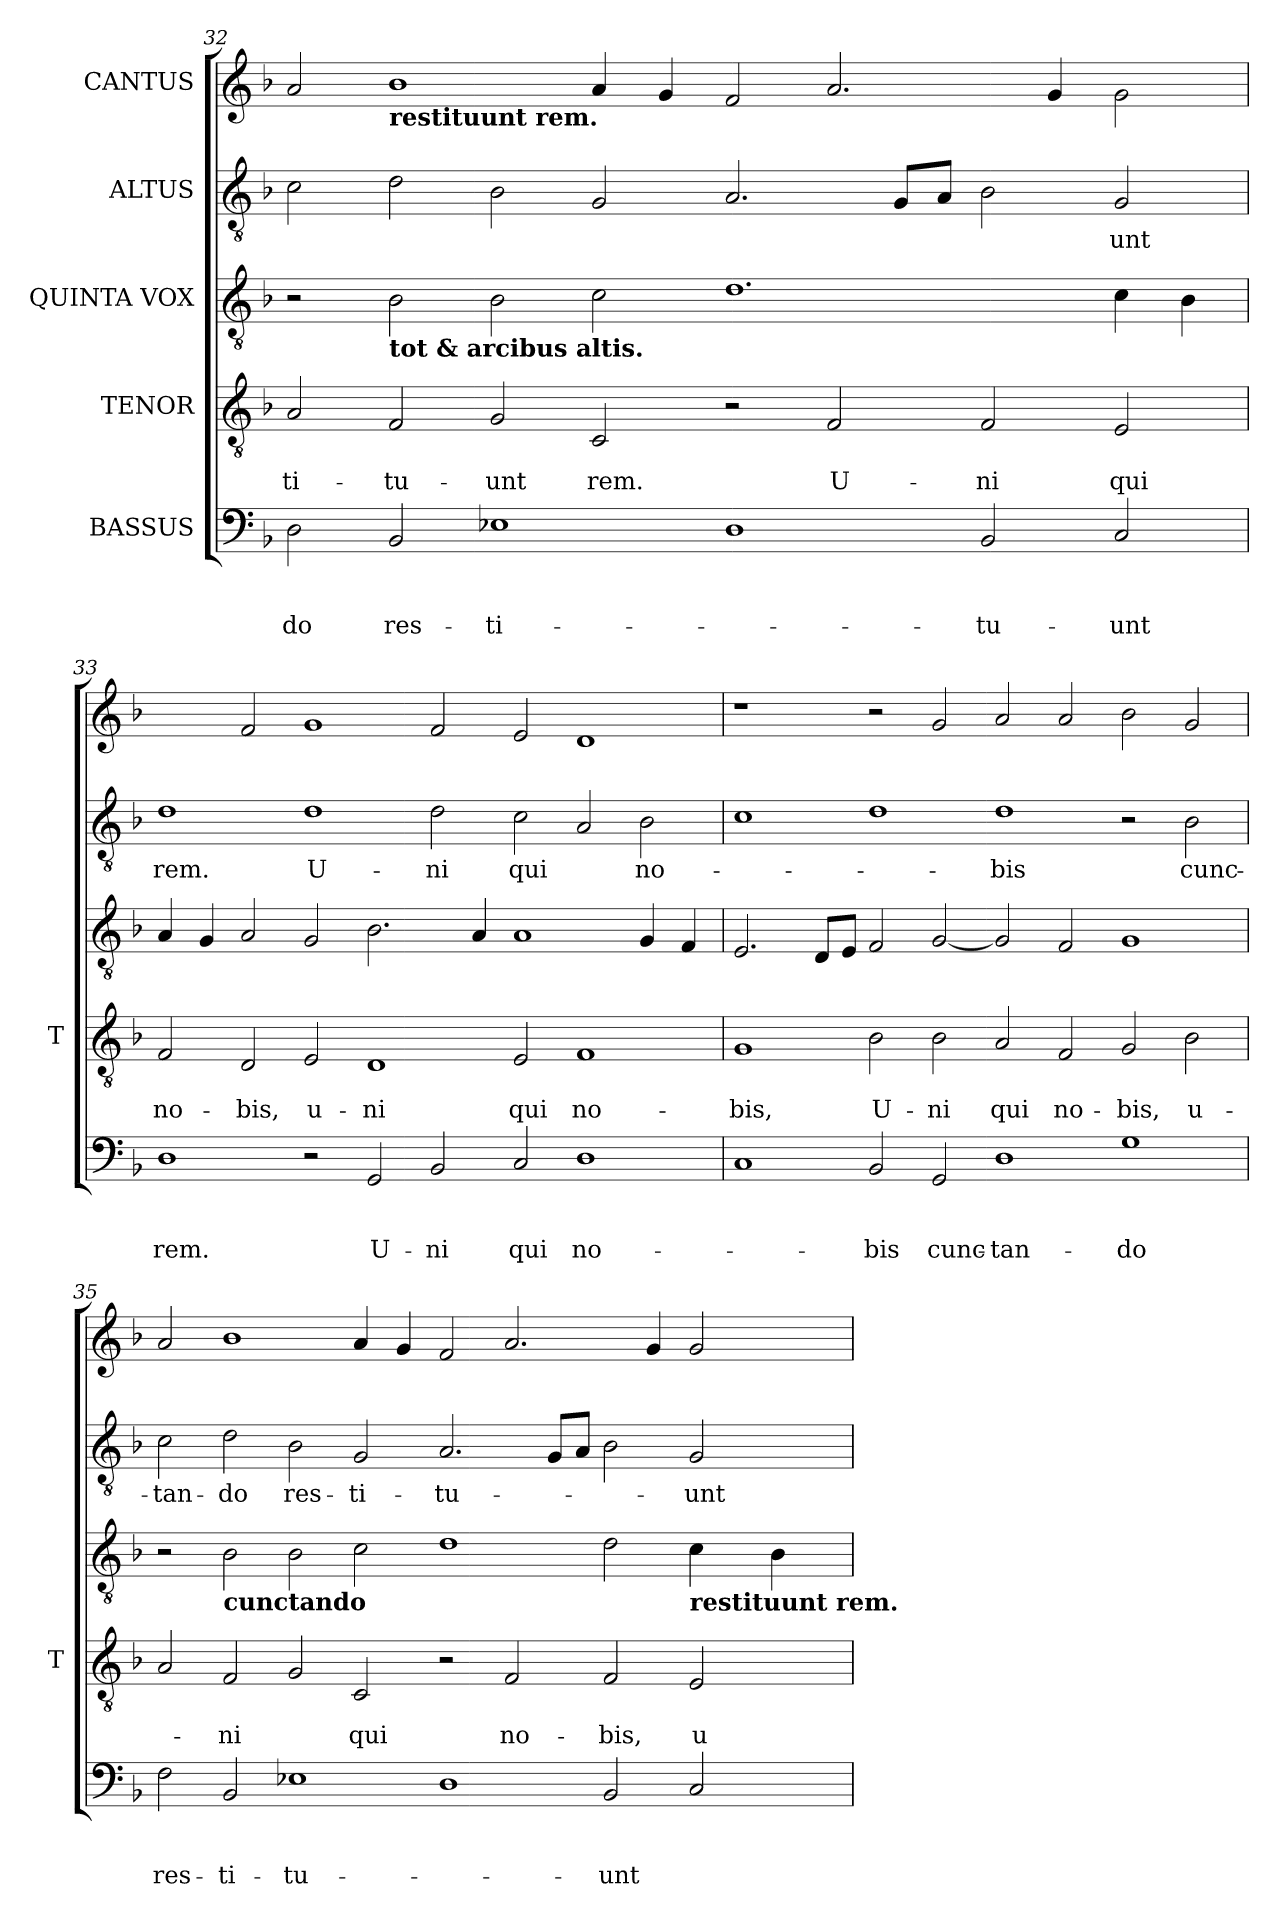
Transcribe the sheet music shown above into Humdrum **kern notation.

**kern	**text	**text	**text	**kern	**text	**text	**kern	**kern	**text	**kern
*part5	*part5	*part5	*part5	*part4	*part4	*part4	*part3	*part2	*part2	*part1
*staff5	*staff5	*staff5	*staff5	*staff4	*staff4	*staff4	*staff3	*staff2	*staff2	*staff1
*I"BASSUS	*	*	*	*I"TENOR	*	*	*I"QUINTA VOX	*I"ALTUS	*	*I"CANTUS
*	*	*	*	*I'T	*	*	*	*	*	*
*clefF4	*	*	*	*clefGv2	*	*	*clefGv2	*clefGv2	*	*clefG2
*k[b-]	*	*	*	*k[b-]	*	*	*k[b-]	*k[b-]	*	*k[b-]
*F:	*	*	*	*F:	*	*	*F:	*F:	*	*F:
=32	=32	=32	=32	=32	=32	=32	=32	=32	=32	=32
2D\	.	.	-do	2A/	.	-ti-	2r	2c\	.	2a/
!	!	!	!	!	!	!	!	!	!	!LO:TX:b:B:t=restituunt rem.
!	!	!	!	!	!	!	!LO:TX:b:B:t=tot & arcibus altis.	!	!	!
2BB-/	.	.	res-	2F/	.	-tu-	2B-\	2d\	.	1b-
1E-X	.	.	-ti-	2G/	.	-unt	2B-\	2B-\	.	.
.	.	.	.	2C/	.	rem.	2c\	2G/	.	4a/
.	.	.	.	.	.	.	.	.	.	4g/
1D	.	.	.	2r	.	.	1.d	2.A/	.	2f/
.	.	.	.	2F/	.	U-	.	.	.	2.a/
.	.	.	.	.	.	.	.	8G/L	.	.
.	.	.	.	.	.	.	.	8A/J	.	.
2BB-/	.	.	-tu-	2F/	.	-ni	.	2B-\	.	.
.	.	.	.	.	.	.	.	.	.	4g/
2C/	.	.	-unt	2E/	.	qui	4c\	2G/	-unt	2g\
.	.	.	.	.	.	.	4B-\	.	.	.
!!LO:LB:g=z
=33	=33	=33	=33	=33	=33	=33	=33	=33	=33	=33
1D	.	.	rem.	2F/	.	no-	4A/	1d	rem.	2g/yy
.	.	.	.	.	.	.	4G/	.	.	.
.	.	.	.	2D/	.	-bis,	2A/	.	.	2f/
2r	.	.	.	2E/	.	u-	2G/	1d	U-	1g
2GG/	.	.	U-	1D	.	-ni	2.B-\	.	.	.
2BB-/	.	.	-ni	.	.	.	.	2d\	-ni	2f/
.	.	.	.	.	.	.	4A/	.	.	.
2C/	.	.	qui	2E/	.	qui	1A	2c\	qui	2e/
1D	.	.	no-	1F	.	no-	.	2A/	.	1d
.	.	.	.	.	.	.	4G/	2B-\	no-	.
.	.	.	.	.	.	.	4F/	.	.	.
=34	=34	=34	=34	=34	=34	=34	=34	=34	=34	=34
1C	.	.	.	1G	.	-bis,	2.E/	1c	.	1r
.	.	.	.	.	.	.	8D/L	.	.	.
.	.	.	.	.	.	.	8E/J	.	.	.
2BB-/	.	.	-bis	2B-\	.	U-	2F/	1d	.	2r
2GG/	.	.	cunc-	2B-\	.	-ni	[2G/	.	.	2g/
1D	.	.	-tan-	2A/	.	qui	2G/]	1d	-bis	2a/
.	.	.	.	2F/	.	no-	2F/	.	.	2a/
1G	.	.	-do	2G/	.	-bis,	1G	2r	.	2b-\
.	.	.	.	2B-\	.	u-	.	2B-\	cunc-	2g/
!!LO:PB:g=z
=35	=35	=35	=35	=35	=35	=35	=35	=35	=35	=35
2F\	.	.	res-	2A/	.	.	2r	2c\	-tan-	2a/
!	!	!	!	!	!	!	!LO:TX:b:B:t=cunctando	!	!	!
2BB-/	.	.	-ti-	2F/	.	-ni	2B-\	2d\	-do	1b-
1E-X	.	.	-tu-	2G/	.	.	2B-\	2B-\	res-	.
.	.	.	.	2C/	.	qui	2c\	2G/	-ti-	4a/
.	.	.	.	.	.	.	.	.	.	4g/
1D	.	.	.	2r	.	.	1d	2.A/	-tu-	2f/
.	.	.	.	2F/	.	no-	.	.	.	2.a/
.	.	.	.	.	.	.	.	8G/L	.	.
.	.	.	.	.	.	.	.	8A/J	.	.
2BB-/	.	.	-unt	2F/	.	-bis,	2d\	2B-\	.	.
.	.	.	.	.	.	.	.	.	.	4g/
!	!	!	!	!	!	!	!LO:TX:b:B:t=restituunt rem.	!	!	!
2C/	.	.	.	2E/	.	u-	4c\	2G/	-unt	2g/
.	.	.	.	.	.	.	4B-\	.	.	.
=	=	=	=	=	=	=	=	=	=	=
*-	*-	*-	*-	*-	*-	*-	*-	*-	*-	*-
